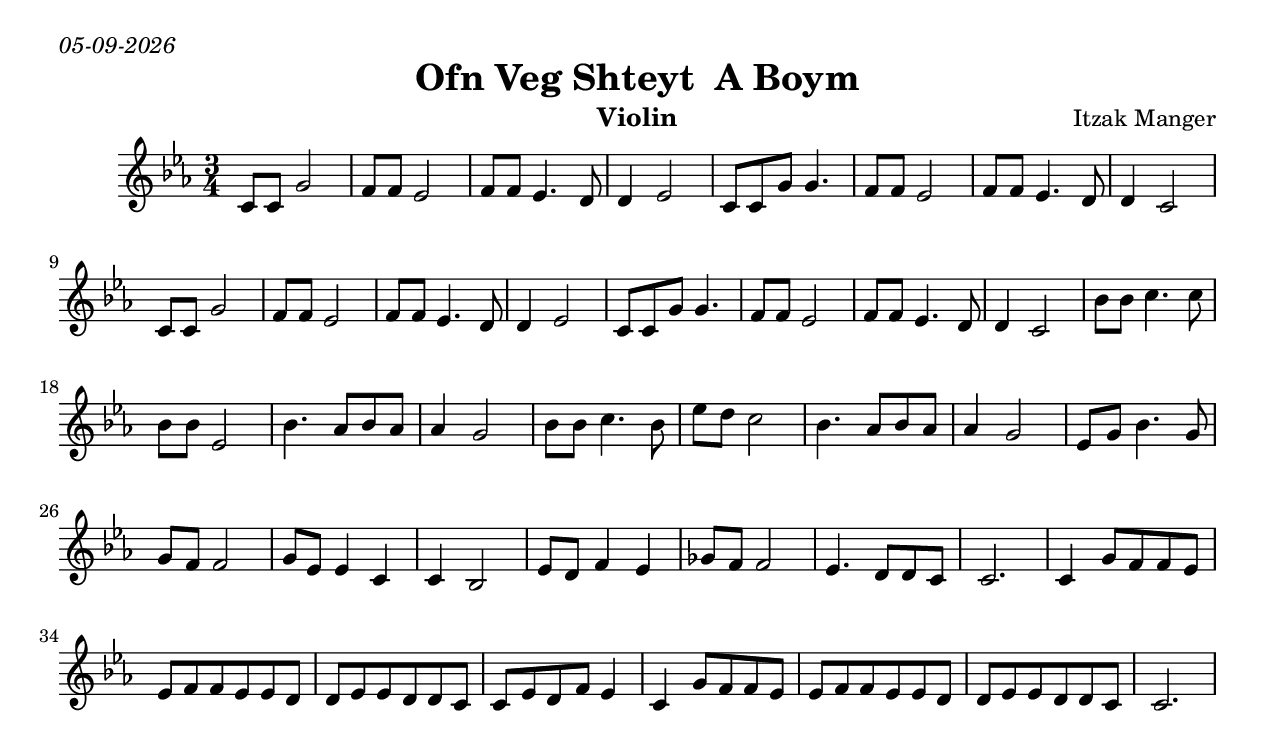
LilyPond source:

\version "2.20.0"
\include "english.ly"
\paper{
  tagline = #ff
  print-all-headers = ##t
  #(set-paper-size "letter")
}
date = #(strftime "%d-%m-%Y" (localtime (current-time)))

\markup{ \italic{ \date }  }

%\markup{ Got something to say? }

global = {
  \clef treble
  \key c \minor
  \time 3/4
  \set Score.markFormatter = #format-mark-box-alphabet
}

%#################################### Melody ########################
melody = \relative c' {
  \global
  %\partial 4 g4    %lead in notes
 c8 c g'2
  | % 2
  f8 f ef2
  | % 3
  f8 f ef4. d8
  | % 4
  d4 ef2
  | % 5
  c8 c g' g4.
  | % 6
  f8 f ef2
  | % 7
  f8 f ef4. d8
  | % 8
  d4 c2
  | % 9
  c8 c g'2
  | % 10
  f8 f ef2
  | % 11
  f8 f ef4. d8
  | % 12
  d4 ef2
  | % 13
  c8 c g' g4.
  | % 14
  f8 f ef2
  | % 15
  f8 f ef4. d8
  | % 16
  d4 c2
  | % 17
  bf'8 bf c4. c8
  | % 18
  bf bf ef,2
  | % 19
  bf'4. af8 bf af
  | % 20
  af4 g2
  | % 21
  bf8 bf c4. bf8
  | % 22
  ef d c2
  | % 23
  bf4. af8 bf af
  | % 24
  af4 g2
  | % 25
  ef8 g bf4. g8
  | % 26
  g f f2
  | % 27
  g8 ef ef4 c
  | % 28
  c bf2
  | % 29
  ef8 d f4 ef
  | % 30
  gf8 f f2
  | % 31
  ef4. d8 d c
  | % 32
  c2.
  | % 33
  c4 g'8 f f ef
  | % 34
  ef f f ef ef d
  | % 35
  d ef ef d d c
  | % 36
  c ef d f ef4
  | % 37
  c g'8 f f ef
  | % 38
  ef f f ef ef d
  | % 39
  d ef ef d d c
  | % 40
  c2.
  | % 41

}
%################################# Lyrics #####################
%\addlyrics{ \set stanza = #"1. " }
%################################# Chords #######################
harmonies = \chordmode {

}

\score {
  % transpose score below
  %\transpose c d
  <<
    \new ChordNames {
      \set chordChanges = ##f
      \harmonies
    }
    \new Staff   \melody
  >>
  \header{
    title= "Ofn Veg Shteyt  A Boym"
    subtitle=""
    composer= "Itzak Manger"\version "2.22.2"

    instrument = "Violin"
    arranger= ""
  }
  \layout{indent = 1.0\cm}
  \midi {
    \tempo 4 = 120

    % \midi { }
  }
}
%{
% more verses:
\markup{}
\markup {
  \font-size #2
  \fill-line {
    \hspace #0.1 % distance from left margin
    \column {
      \line { "1."
\column {
 ""
}
      }
      \hspace #0.2 % vertical distance between verses
      \line { "2."
\column {
""
}
      }
    }
    \hspace #0.1  % horiz. distance between columns
    \column {
      \line { "3."
\column {
 ""
}
      }
      \hspace #0.2 % distance between verses
      \line { "4."
\column {
""
}
      }
    }
    \hspace #0.1 % distance to right margin
  }
}

%}